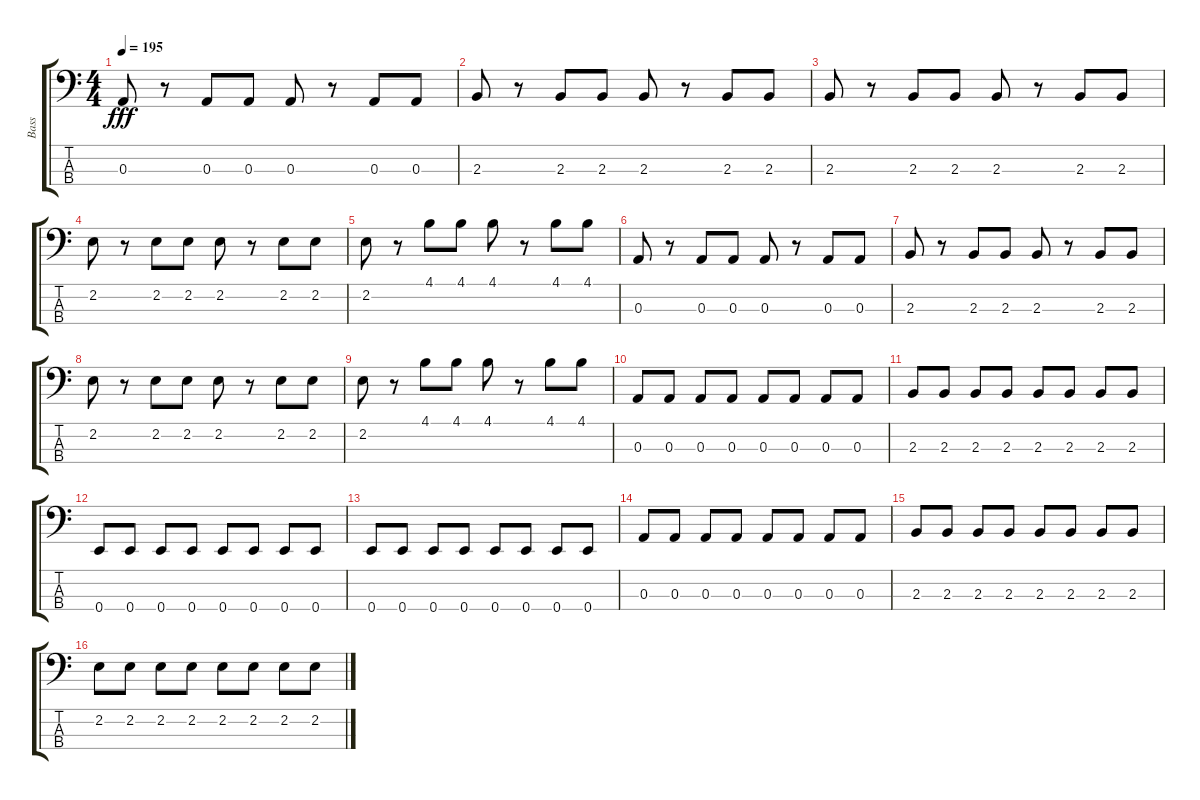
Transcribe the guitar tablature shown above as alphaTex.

\track ("Bass" "Bass") {instrument electricbassfinger}
\staff {score tabs}
\tuning (G2 D2 A1 E1) {hide}
\ts (4 4)
\tempo 195
\clef f4
\ks c
0.3.8{dy fff} r.8 0.3.8 0.3.8 0.3.8 r.8 0.3.8 0.3.8 |
2.3.8 r.8 2.3.8 2.3.8 2.3.8 r.8 2.3.8 2.3.8 |
2.3.8 r.8 2.3.8 2.3.8 2.3.8 r.8 2.3.8 2.3.8 |
2.2.8 r.8 2.2.8 2.2.8 2.2.8 r.8 2.2.8 2.2.8 |
2.2.8 r.8 4.1.8 4.1.8 4.1.8 r.8 4.1.8 4.1.8 |
0.3.8 r.8 0.3.8 0.3.8 0.3.8 r.8 0.3.8 0.3.8 |
2.3.8 r.8 2.3.8 2.3.8 2.3.8 r.8 2.3.8 2.3.8 |
2.2.8 r.8 2.2.8 2.2.8 2.2.8 r.8 2.2.8 2.2.8 |
2.2.8 r.8 4.1.8 4.1.8 4.1.8 r.8 4.1.8 4.1.8 |
0.3.8 0.3.8 0.3.8 0.3.8 0.3.8 0.3.8 0.3.8 0.3.8 |
2.3.8 2.3.8 2.3.8 2.3.8 2.3.8 2.3.8 2.3.8 2.3.8 |
0.4.8 0.4.8 0.4.8 0.4.8 0.4.8 0.4.8 0.4.8 0.4.8 |
0.4.8 0.4.8 0.4.8 0.4.8 0.4.8 0.4.8 0.4.8 0.4.8 |
0.3.8 0.3.8 0.3.8 0.3.8 0.3.8 0.3.8 0.3.8 0.3.8 |
2.3.8 2.3.8 2.3.8 2.3.8 2.3.8 2.3.8 2.3.8 2.3.8 |
2.2.8 2.2.8 2.2.8 2.2.8 2.2.8 2.2.8 2.2.8 2.2.8
